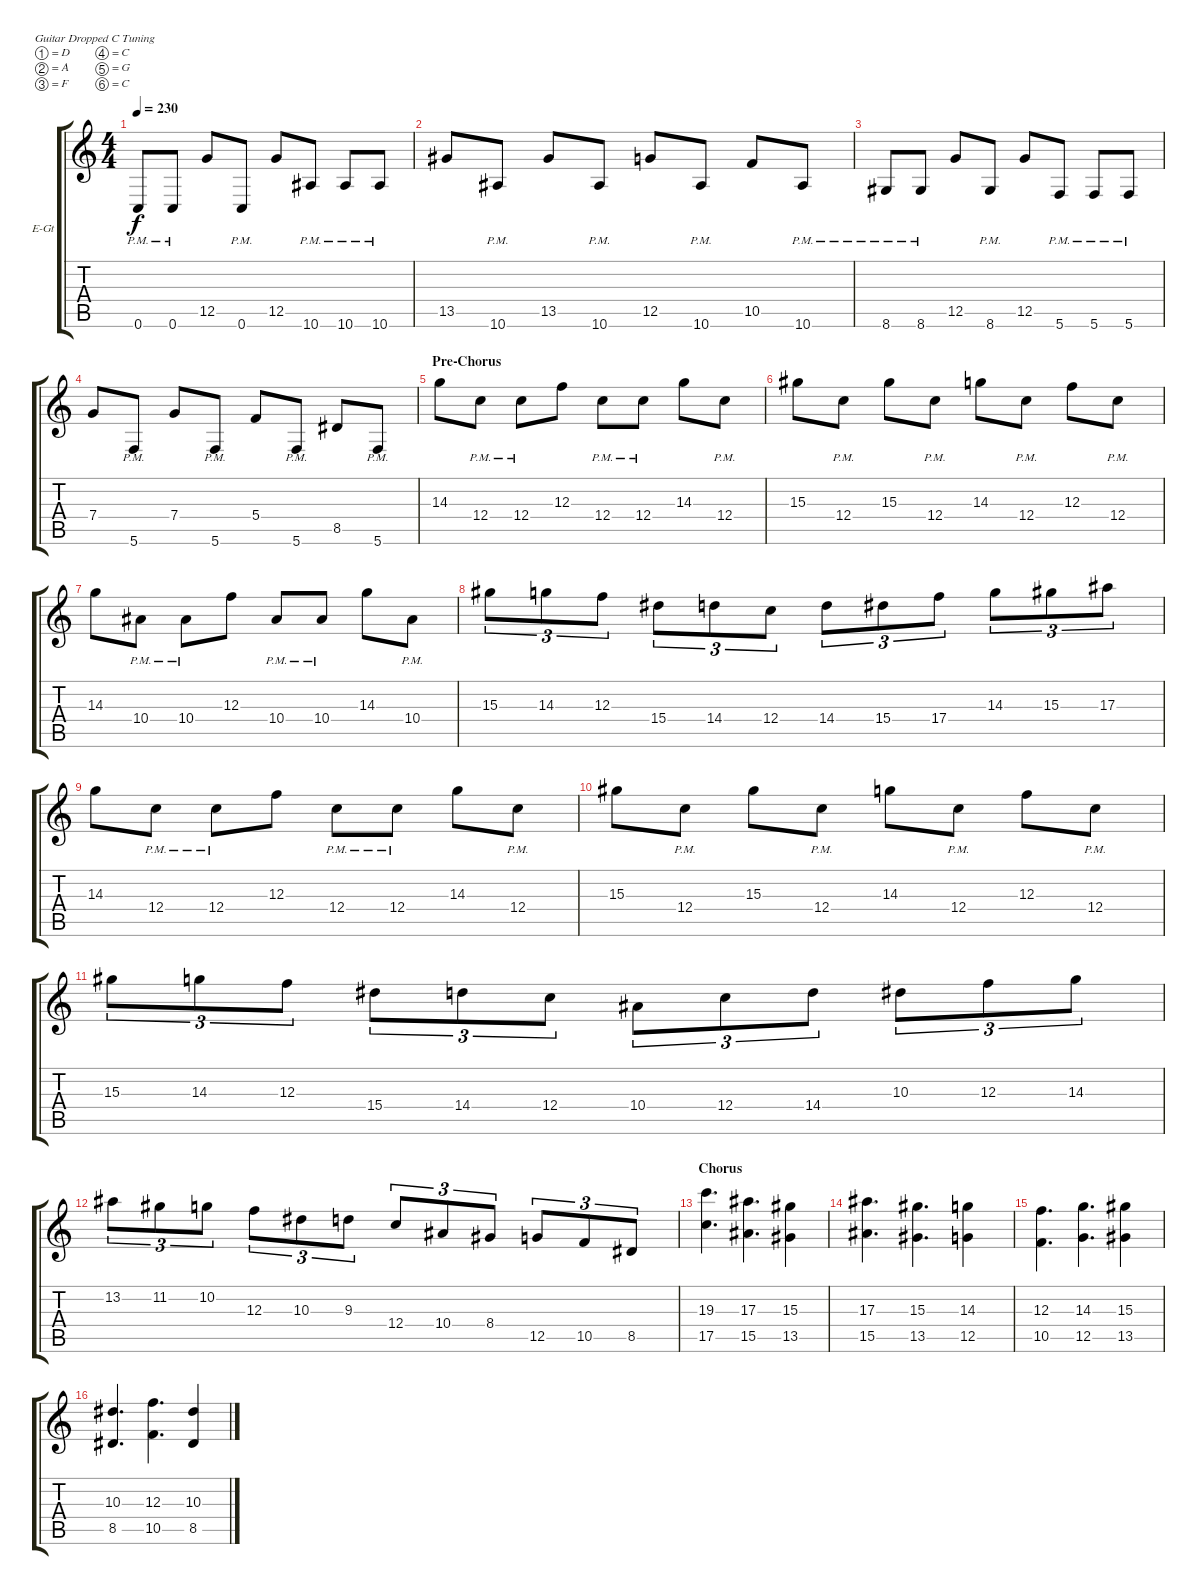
\defaultSystemsLayout 4
\bracketExtendMode groupsimilarinstruments
\firstSystemTrackNameOrientation horizontal
\otherSystemsTrackNameOrientation horizontal
\track ("Electric Guitar" "E-Gt") {instrument distortionguitar}
\staff {score tabs}
\tuning (D4 A3 F3 C3 G2 C2)
\ts (4 4)
\tempo 230
\clef g2
\ks c
0.6{pm}.8{dy f} 0.6{pm}.8 12.5.8 0.6{pm}.8 12.5.8 10.6{pm}.8 10.6{pm}.8 10.6{pm}.8 |
13.5.8 10.6{pm}.8 13.5.8 10.6{pm}.8 12.5.8 10.6{pm}.8 10.5.8 10.6{pm}.8 |
8.6{pm}.8 8.6{pm}.8 12.5.8 8.6{pm}.8 12.5.8 5.6{pm}.8 5.6{pm}.8 5.6{pm}.8 |
7.4.8 5.6{pm}.8 7.4.8 5.6{pm}.8 5.4.8 5.6{pm}.8 8.5.8 5.6{pm}.8 |
\section ("" "Pre-Chorus")
14.3.8 12.4{pm}.8 12.4{pm}.8 12.3.8 12.4{pm}.8 12.4{pm}.8 14.3.8 12.4{pm}.8 |
15.3.8 12.4{pm}.8 15.3.8 12.4{pm}.8 14.3.8 12.4{pm}.8 12.3.8 12.4{pm}.8 |
14.3.8 10.4{pm}.8 10.4{pm}.8 12.3.8 10.4{pm}.8 10.4{pm}.8 14.3.8 10.4{pm}.8 |
15.3.8{tu (3 2)} 14.3.8{tu (3 2)} 12.3.8{tu (3 2)} 15.4.8{tu (3 2)} 14.4.8{tu (3 2)} 12.4.8{tu (3 2)} 14.4.8{tu (3 2)} 15.4.8{tu (3 2)} 17.4.8{tu (3 2)} 14.3.8{tu (3 2)} 15.3.8{tu (3 2)} 17.3.8{tu (3 2)} |
14.3.8 12.4{pm}.8 12.4{pm}.8 12.3.8 12.4{pm}.8 12.4{pm}.8 14.3.8 12.4{pm}.8 |
15.3.8 12.4{pm}.8 15.3.8 12.4{pm}.8 14.3.8 12.4{pm}.8 12.3.8 12.4{pm}.8 |
15.3.8{tu (3 2)} 14.3.8{tu (3 2)} 12.3.8{tu (3 2)} 15.4.8{tu (3 2)} 14.4.8{tu (3 2)} 12.4.8{tu (3 2)} 10.4.8{tu (3 2)} 12.4.8{tu (3 2)} 14.4.8{tu (3 2)} 10.3.8{tu (3 2)} 12.3.8{tu (3 2)} 14.3.8{tu (3 2)} |
13.2.8{tu (3 2)} 11.2.8{tu (3 2)} 10.2.8{tu (3 2)} 12.3.8{tu (3 2)} 10.3.8{tu (3 2)} 9.3.8{tu (3 2)} 12.4.8{tu (3 2)} 10.4.8{tu (3 2)} 8.4.8{tu (3 2)} 12.5.8{tu (3 2)} 10.5.8{tu (3 2)} 8.5.8{tu (3 2)} |
\section ("" "Chorus")
(17.5 19.3).4{d} (15.5 17.3).4{d} (13.5 15.3).4 |
(15.5 17.3).4{d} (13.5 15.3).4{d} (12.5 14.3).4 |
(10.5 12.3).4{d} (12.5 14.3).4{d} (13.5 15.3).4 |
(8.5 10.3).4{d} (10.5 12.3).4{d} (8.5 10.3).4
